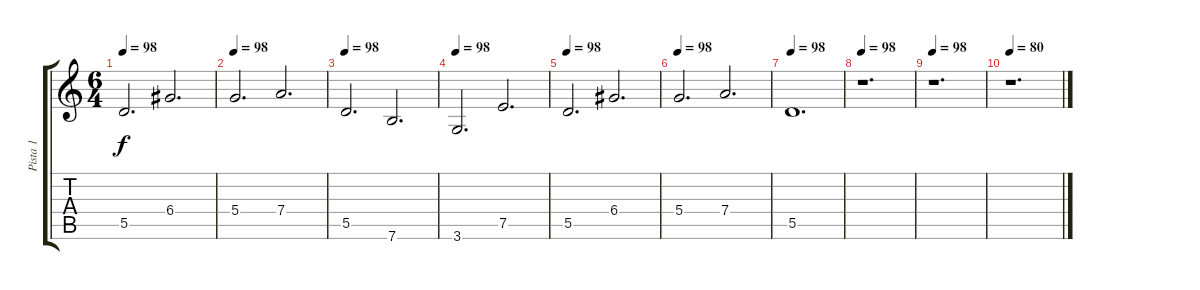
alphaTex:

\track ("Pista 1" "Pista 1") {instrument overdrivenguitar}
\staff {score tabs}
\tuning (E4 B3 G3 D3 A2 E2) {hide}
\ts (6 4)
\tempo 98
\clef g2
\ks c
5.5.2{d dy f} 6.4.2{d} |
\tempo 98
5.4.2{d} 7.4.2{d} |
\tempo 98
5.5.2{d} 7.6.2{d} |
\tempo 98
3.6.2{d} 7.5.2{d} |
\tempo 98
5.5.2{d} 6.4.2{d} |
\tempo 98
5.4.2{d} 7.4.2{d} |
\tempo 98
5.5.1{d volume 0} |
\tempo 98
r.1{d} |
\tempo 98
r.1{d} |
\tempo 80
r.1{d}
